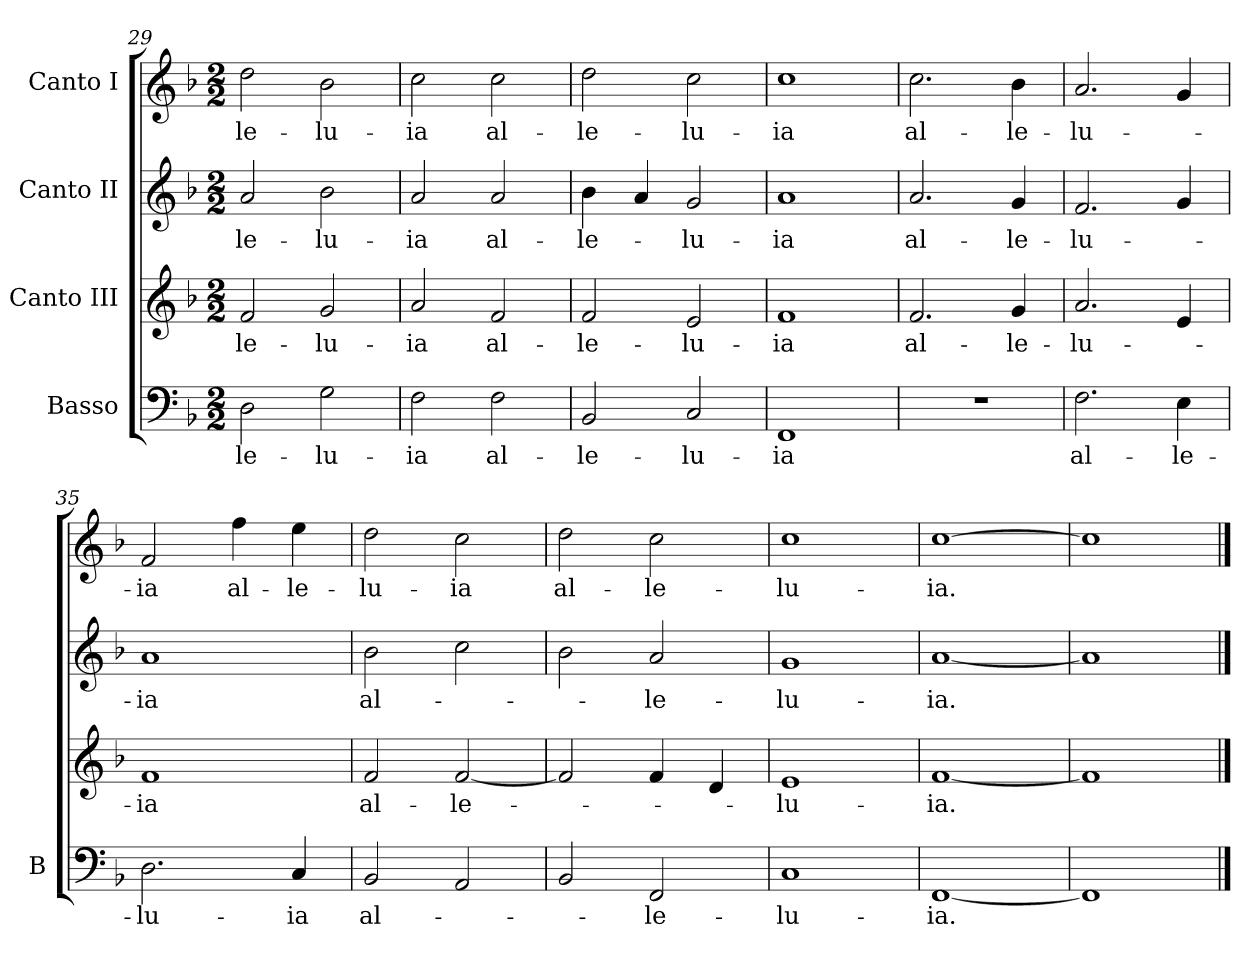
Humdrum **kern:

**kern	**text	**kern	**text	**kern	**text	**kern	**text
*part4	*part4	*part3	*part3	*part2	*part2	*part1	*part1
*staff4	*staff4	*staff3	*staff3	*staff2	*staff2	*staff1	*staff1
*I"Basso	*	*I"Canto III	*	*I"Canto II	*	*I"Canto I	*
*I'B	*	*	*	*	*	*	*
*clefF4	*	*clefG2	*	*clefG2	*	*clefG2	*
*k[b-]	*	*k[b-]	*	*k[b-]	*	*k[b-]	*
*M2/2	*	*M2/2	*	*M2/2	*	*M2/2	*
=29	=29	=29	=29	=29	=29	=29	=29
2D\	-le-	2f/	-le-	2a/	-le-	2dd\	-le-
2G\	-lu-	2g/	-lu-	2b-\	-lu-	2b-\	-lu-
=30	=30	=30	=30	=30	=30	=30	=30
2F\	-ia	2a/	-ia	2a/	-ia	2cc\	-ia
2F\	al-	2f/	al-	2a/	al-	2cc\	al-
=31	=31	=31	=31	=31	=31	=31	=31
2BB-/	-le-	2f/	-le-	4b-\	-le-	2dd\	-le-
.	.	.	.	4a/	.	.	.
2C/	-lu-	2e/	-lu-	2g/	-lu-	2cc\	-lu-
=32	=32	=32	=32	=32	=32	=32	=32
1FF	-ia	1f	-ia	1a	-ia	1cc	-ia
=33	=33	=33	=33	=33	=33	=33	=33
1r	.	2.f/	al-	2.a/	al-	2.cc\	al-
.	.	4g/	-le-	4g/	-le-	4b-\	-le-
=34	=34	=34	=34	=34	=34	=34	=34
2.F\	al-	2.a/	-lu-	2.f/	-lu-	2.a/	-lu-
4E\	-le-	4e/	.	4g/	.	4g/	.
=35	=35	=35	=35	=35	=35	=35	=35
2.D\	-lu-	1f	-ia	1a	-ia	2f/	-ia
.	.	.	.	.	.	4ff\	al-
4C/	-ia	.	.	.	.	4ee\	-le-
=36	=36	=36	=36	=36	=36	=36	=36
2BB-/	al-	2f/	al-	2b-\	al-	2dd\	-lu-
2AA/	.	[2f/	-le-	2cc\	.	2cc\	-ia
=37	=37	=37	=37	=37	=37	=37	=37
2BB-/	.	2f/]	.	2b-\	.	2dd\	al-
2FF/	-le-	4f/	.	2a/	-le-	2cc\	-le-
.	.	4d/	.	.	.	.	.
=38	=38	=38	=38	=38	=38	=38	=38
1C	-lu-	1e	-lu-	1g	-lu-	1cc	-lu-
=39	=39	=39	=39	=39	=39	=39	=39
[1FF	-ia.	[1f	-ia.	[1a	-ia.	[1cc	-ia.
=40	=40	=40	=40	=40	=40	=40	=40
1FF]	.	1f]	.	1a]	.	1cc]	.
==	==	==	==	==	==	==	==
*-	*-	*-	*-	*-	*-	*-	*-
